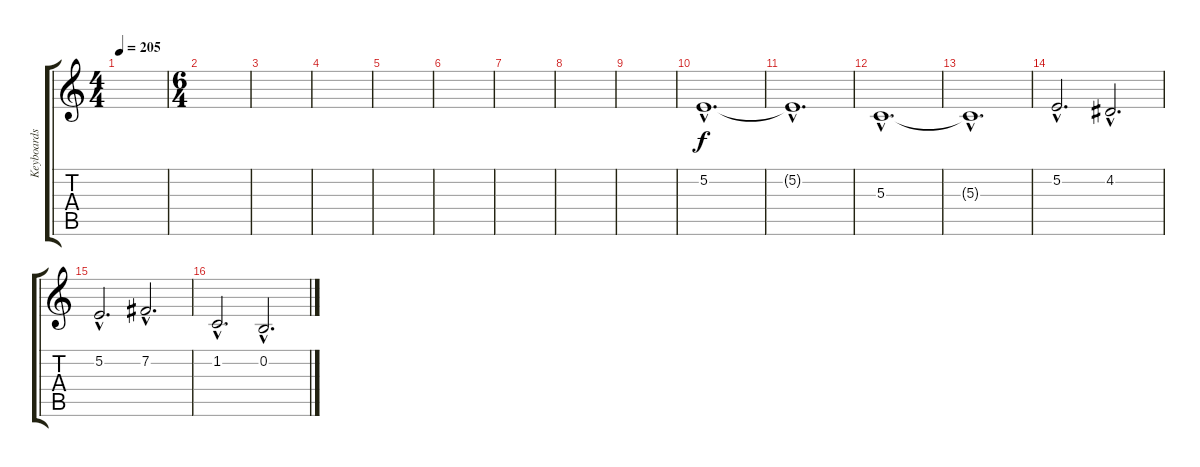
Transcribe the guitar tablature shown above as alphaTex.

\track ("Keyboards 2" "Keyboards ") {instrument churchorgan}
\staff {score tabs}
\tuning (E4 B3 G3 D3 A2 E2) {hide}
\ts (4 4)
\tempo 205
\clef g2
\ks c
|
\ts (6 4)
|
|
|
|
|
|
|
|
5.2{hac}.1{d} |
5.2{hac t}.1{d} |
5.3{hac}.1{d} |
5.3{hac t}.1{d} |
5.2{hac}.2{d} 4.2{hac}.2{d} |
5.2{hac}.2{d} 7.2{hac}.2{d} |
1.2{hac}.2{d} 0.2{hac}.2{d}
